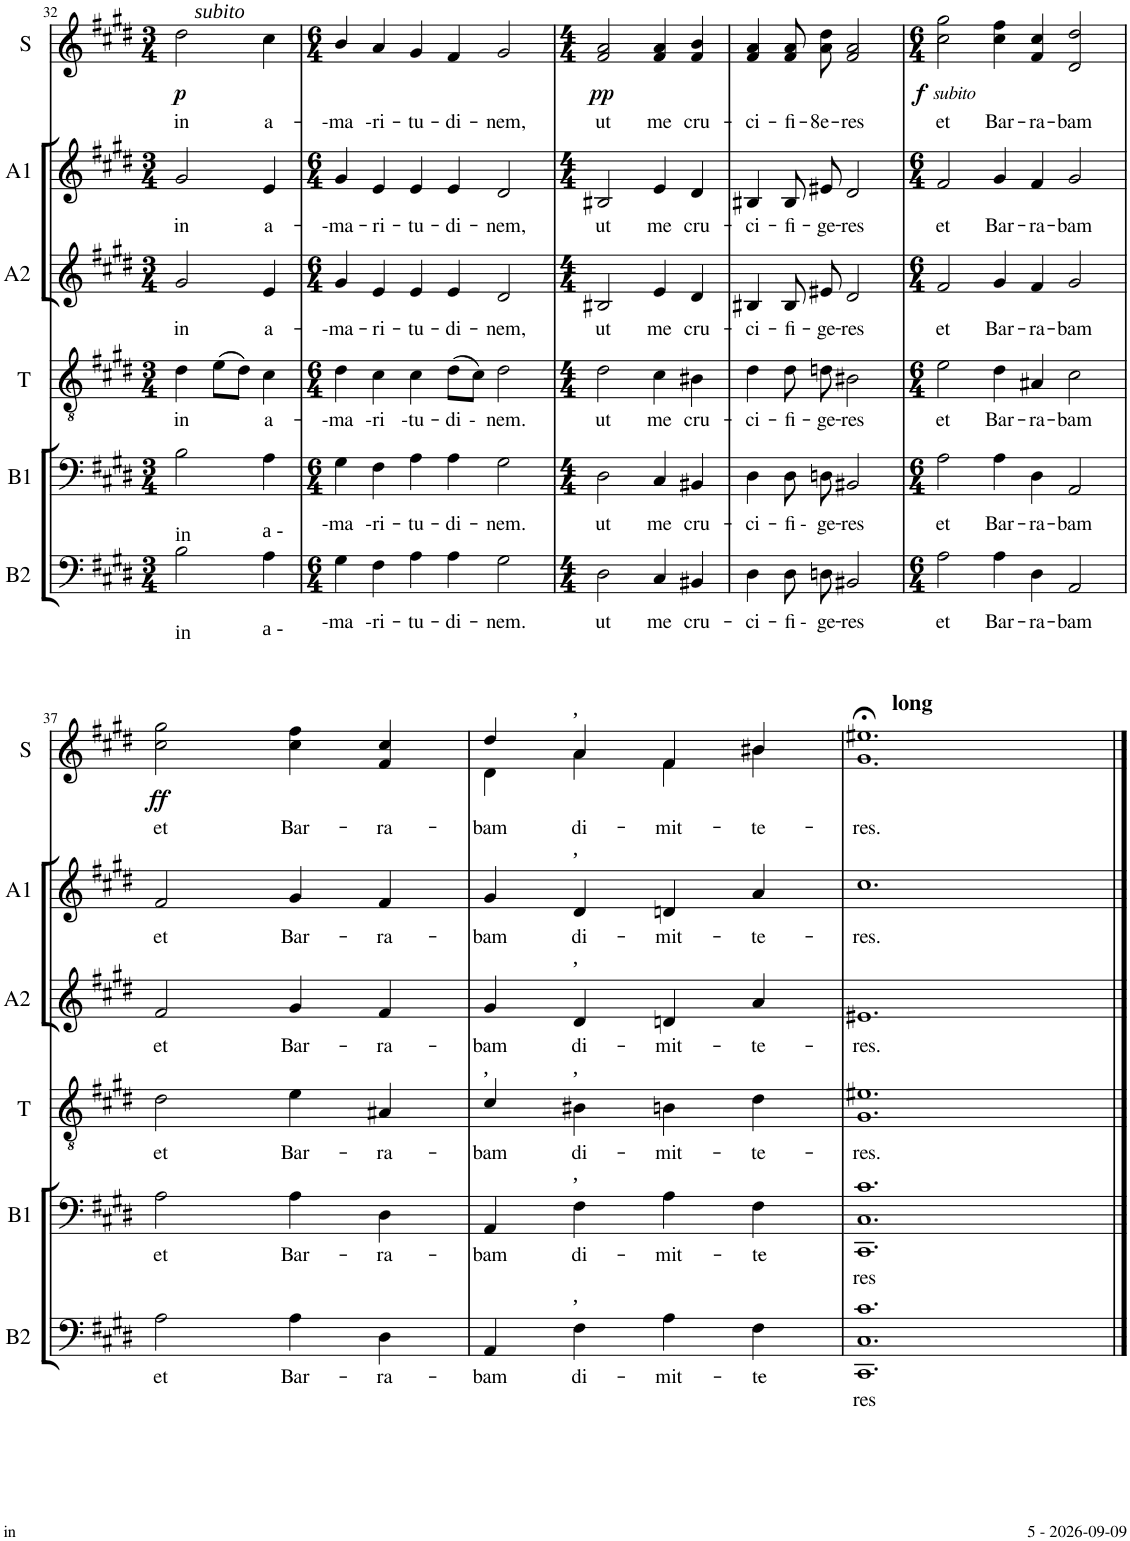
**kern	**text	**text	**kern	**text	**text	**kern	**text	**kern	**text	**kern	**text	**kern	**text	**dynam
*part6	*part6	*part6	*part5	*part5	*part5	*part4	*part4	*part3	*part3	*part2	*part2	*part1	*part1	*part1
*staff6	*staff6	*staff6	*staff5	*staff5	*staff5	*staff4	*staff4	*staff3	*staff3	*staff2	*staff2	*staff1	*staff1	*staff1
*I"Bass 2	*	*	*I"Bass 1	*	*	*I"Tenor	*	*I"Alt 2	*	*I"Alt 1	*	*I"Sopran	*	*
*I'B2	*	*	*I'B1	*	*	*I'T	*	*I'A2	*	*I'A1	*	*I'S	*	*
!!LO:PB:g=z
*clefF4	*	*	*clefF4	*	*	*clefGv2	*	*clefG2	*	*clefG2	*	*clefG2	*	*
*k[f#c#g#d#]	*	*	*k[f#c#g#d#]	*	*	*k[f#c#g#d#]	*	*k[f#c#g#d#]	*	*k[f#c#g#d#]	*	*k[f#c#g#d#]	*	*
*M3/4	*	*	*M3/4	*	*	*M3/4	*	*M3/4	*	*M3/4	*	*M3/4	*	*
=32	=32	=32	=32	=32	=32	=32	=32	=32	=32	=32	=32	=32	=32	=32
!	!	!	!	!	!	!	!	!	!	!	!	!LO:TX:a:i:t=subito	!	!
!	!	!	!LO:TX:b:t=in	!	!	!	!	!	!	!	!	!	!	!
!LO:TX:b:t=in	!	!	!	!	!	!	!	!	!	!	!	!	!	!
!	!	!	!	!	!	!	!LO:LY:b	!	!LO:LY:b	!	!LO:LY:b	!	!LO:LY:b	!LO:DY:b
2B\	.	.	2B\	.	.	4d#\	in	2g#/	in	2g#/	in	2dd#\	in	p
.	.	.	.	.	.	(8e\L	.	.	.	.	.	.	.	.
.	.	.	.	.	.	8d#\J)	.	.	.	.	.	.	.	.
!	!	!	!LO:TX:b:t=a -	!	!	!	!	!	!	!	!	!	!	!
!LO:TX:b:t=a -	!	!	!	!	!	!	!	!	!	!	!	!	!	!
!	!	!	!	!	!	!	!LO:LY:b	!	!LO:LY:b	!	!LO:LY:b	!	!LO:LY:b	!
4A\	.	.	4A\	.	.	4c#\	a-	4e/	a-	4e/	a-	4cc#\	a-	.
=33	=33	=33	=33	=33	=33	=33	=33	=33	=33	=33	=33	=33	=33	=33
*M6/4	*	*	*M6/4	*	*	*M6/4	*	*M6/4	*	*M6/4	*	*M6/4	*	*
!	!LO:LY:b	!	!	!LO:LY:b	!	!	!LO:LY:b	!	!LO:LY:b	!	!LO:LY:b	!	!LO:LY:b	!
4G#\	-ma	.	4G#\	-ma	.	4d#\	-ma	4g#/	-ma-	4g#/	-ma-	4b/	-ma	.
!	!LO:LY:b	!	!	!LO:LY:b	!	!	!LO:LY:b	!	!LO:LY:b	!	!LO:LY:b	!	!LO:LY:b	!
4F#\	-ri-	.	4F#\	-ri-	.	4c#\	-ri	4e/	ri-	4e/	ri-	4a/	-ri-	.
!	!LO:LY:b	!	!	!LO:LY:b	!	!	!LO:LY:b	!	!LO:LY:b	!	!LO:LY:b	!	!LO:LY:b	!
4A\	tu-	.	4A\	tu-	.	4c#\	-tu-	4e/	tu-	4e/	tu-	4g#/	tu-	.
!	!LO:LY:b	!	!	!LO:LY:b	!	!	!LO:LY:b	!	!LO:LY:b	!	!LO:LY:b	!	!LO:LY:b	!
4A\	di-	.	4A\	di-	.	(8d#\L	di	4e/	di-	4e/	di-	4f#/	di-	.
.	.	.	.	.	.	8c#\J)	.	.	.	.	.	.	.	.
!	!LO:LY:b	!	!	!LO:LY:b	!	!	!LO:LY:b	!	!LO:LY:b	!	!LO:LY:b	!	!LO:LY:b	!
2G#\	nem.	.	2G#\	nem.	.	2d#\	- nem.	2d#/	nem,	2d#/	nem,	2g#/	nem,	.
=34	=34	=34	=34	=34	=34	=34	=34	=34	=34	=34	=34	=34	=34	=34
*M4/4	*	*	*M4/4	*	*	*M4/4	*	*M4/4	*	*M4/4	*	*M4/4	*	*
!	!LO:LY:b	!	!	!LO:LY:b	!	!	!LO:LY:b	!	!LO:LY:b	!	!LO:LY:b	!	!LO:LY:b	!LO:DY:b
2D#\	ut	.	2D#\	ut	.	2d#\	ut	2B#X/	ut	2B#X/	ut	2f#/ 2a/	ut	pp
!	!LO:LY:b	!	!	!LO:LY:b	!	!	!LO:LY:b	!	!LO:LY:b	!	!LO:LY:b	!	!LO:LY:b	!
4C#/	me	.	4C#/	me	.	4c#\	me	4e/	me	4e/	me	4f#/ 4a/	me	.
!	!LO:LY:b	!	!	!LO:LY:b	!	!	!LO:LY:b	!	!LO:LY:b	!	!LO:LY:b	!	!LO:LY:b	!
4BB#X/	cru-	.	4BB#X/	cru-	.	4B#X\	cru-	4d#/	cru-	4d#/	cru-	4f#/ 4b/	cru-	.
=35	=35	=35	=35	=35	=35	=35	=35	=35	=35	=35	=35	=35	=35	=35
!	!LO:LY:b	!	!	!LO:LY:b	!	!	!LO:LY:b	!	!LO:LY:b	!	!LO:LY:b	!	!LO:LY:b	!
4D#\	ci-	.	4D#\	ci-	.	4d#\	ci-	4B#X/	ci-	4B#X/	ci-	4f#/ 4a/	ci-	.
!	!LO:LY:b	!	!	!LO:LY:b	!	!	!LO:LY:b	!	!LO:LY:b	!	!LO:LY:b	!	!LO:LY:b	!
8D#\L	fi	.	8D#\L	fi	.	8d#\	fi-	8B#/L	fi-	8B#/L	fi-	8f#/ 8a/L	fi-	.
!	!LO:LY:b	!	!	!LO:LY:b	!	!	!LO:LY:b	!	!LO:LY:b	!	!LO:LY:b	!	!LO:LY:b	!
8Dn\J	- ge-	.	8Dn\J	- ge-	.	8dn\	ge-	8e#X/J	ge-	8e#X/J	ge-	8a/ 8dd#/J	8e-	.
!	!LO:LY:b	!	!	!LO:LY:b	!	!	!LO:LY:b	!	!LO:LY:b	!	!LO:LY:b	!	!LO:LY:b	!
2BB#X/	res	.	2BB#X/	res	.	2B#X\	res	2d#/	res	2d#/	res	2f#/ 2a/	res	.
=36	=36	=36	=36	=36	=36	=36	=36	=36	=36	=36	=36	=36	=36	=36
*M6/4	*	*	*M6/4	*	*	*M6/4	*	*M6/4	*	*M6/4	*	*M6/4	*	*
!	!LO:LY:b	!	!	!LO:LY:b	!	!	!LO:LY:b	!	!LO:LY:b	!	!LO:LY:b	!	!LO:LY:b	!LO:DY:b
*	*	*	*	*	*	*	*	*	*	*	*	*^	*	*
!	!	!	!	!	!	!	!	!	!	!	!	!	!	!	!LO:DY:n=1:b
2A\	et	.	2A\	et	.	2e\	et	2f#/	et	2f#/	et	2gg#\	2cc#\	et	f other-dynamics
!	!LO:LY:b	!	!	!LO:LY:b	!	!	!LO:LY:b	!	!LO:LY:b	!	!LO:LY:b	!	!	!LO:LY:b	!
4A\	Bar-	.	4A\	Bar-	.	4d#\	Bar-	4g#/	Bar-	4g#/	Bar-	4cc#\ 4ff#\	1ryy	Bar-	.
!	!LO:LY:b	!	!	!LO:LY:b	!	!	!LO:LY:b	!	!LO:LY:b	!	!LO:LY:b	!	!	!LO:LY:b	!
4D#\	ra-	.	4D#\	ra-	.	4A#X/	ra-	4f#/	ra-	4f#/	ra-	4f#/ 4cc#/	.	ra-	.
!	!LO:LY:b	!	!	!LO:LY:b	!	!	!LO:LY:b	!	!LO:LY:b	!	!LO:LY:b	!	!	!LO:LY:b	!
2AA/	bam	.	2AA/	bam	.	2c#\	bam	2g#/	bam	2g#/	bam	2d#/ 2dd#/	.	bam	.
!!LO:LB:g=z	!!
=37	=37	=37	=37	=37	=37	=37	=37	=37	=37	=37	=37	=37	=37	=37	=37
!	!LO:LY:b	!	!	!LO:LY:b	!	!	!LO:LY:b	!	!LO:LY:b	!	!LO:LY:b	!	!	!LO:LY:b	!LO:DY:b
2A\	et	.	2A\	et	.	2d#\	et	2f#/	et	2f#/	et	2cc#\ 2gg#\	2.ryy	et	ff
!	!LO:LY:b	!	!	!LO:LY:b	!	!	!LO:LY:b	!	!LO:LY:b	!	!LO:LY:b	!	!	!LO:LY:b	!
4A\	Bar-	.	4A\	Bar-	.	4e\	Bar-	4g#/	Bar-	4g#/	Bar-	4cc#\ 4ff#\	.	Bar-	.
!	!LO:LY:b	!	!	!LO:LY:b	!	!	!LO:LY:b	!	!LO:LY:b	!	!LO:LY:b	!	!	!LO:LY:b	!
4D#\	ra-	.	4D#\	ra-	.	4A#X/	ra-	4f#/	ra-	4f#/	ra-	4f#/	4cc#/	ra-	.
=38	=38	=38	=38	=38	=38	=38	=38	=38	=38	=38	=38	=38	=38	=38	=38
!	!	!	!	!	!	!LO:TX:a:t=,	!	!	!	!	!	!	!	!	!
!	!LO:LY:b	!	!	!LO:LY:b	!	!	!LO:LY:b	!	!LO:LY:b	!	!LO:LY:b	!	!	!LO:LY:b	!
4AA/	bam	.	4AA/	bam	.	4c#/	bam	4g#/	bam	4g#/	bam	4dd#/	4d#\	bam	.
!	!	!	!	!	!	!	!	!	!	!	!	!LO:TX:a:t=,	!	!	!
!	!	!	!	!	!	!	!	!	!	!LO:TX:a:t=,	!	!	!	!	!
!	!	!	!	!	!	!	!	!LO:TX:a:t=,	!	!	!	!	!	!	!
!	!	!	!	!	!	!LO:TX:a:t=,	!	!	!	!	!	!	!	!	!
!	!	!	!LO:TX:a:t=,	!	!	!	!	!	!	!	!	!	!	!	!
!LO:TX:a:t=,	!	!	!	!	!	!	!	!	!	!	!	!	!	!	!
!	!LO:LY:b	!	!	!LO:LY:b	!	!	!LO:LY:b	!	!LO:LY:b	!	!LO:LY:b	!	!	!LO:LY:b	!
4F#\	di-	.	4F#\	di-	.	4B#X\	di-	4d#/	di-	4d#/	di-	4a/	4a\	di-	.
!	!LO:LY:b	!	!	!LO:LY:b	!	!	!LO:LY:b	!	!LO:LY:b	!	!LO:LY:b	!	!	!LO:LY:b	!
4A\	mit-	.	4A\	mit-	.	4Bn\	mit-	4dn/	mit-	4dn/	mit-	4f#/	4f#\	mit-	.
!	!LO:LY:b	!	!	!LO:LY:b	!	!	!LO:LY:b	!	!LO:LY:b	!	!LO:LY:b	!	!	!LO:LY:b	!
4F#\	te-	.	4F#\	te-	.	4d#\	te-	4a/	te-	4a/	te-	4b#X/	4b#\	te-	.
=39	=39	=39	=39	=39	=39	=39	=39	=39	=39	=39	=39	=39	=39	=39	=39
!	!	!	!	!	!	!	!	!	!	!	!	!LO:TX:a:B:t=long	!	!	!
!	!	!LO:LY:b	!	!	!LO:LY:b	!	!LO:LY:b	!	!LO:LY:b	!	!LO:LY:b	!	!	!LO:LY:b	!
1.CC# 1.C# 1.c#	.	res	1.CC# 1.C# 1.c#	.	res	1.G# 1.e#X	res.	1.e#X	-res.	1.cc#	res.	1.ee#X;<	1.g#	res.	.
*	*	*	*	*	*	*	*	*	*	*	*	*v	*v	*	*
==	==	==	==	==	==	==	==	==	==	==	==	==	==	==
*-	*-	*-	*-	*-	*-	*-	*-	*-	*-	*-	*-	*-	*-	*-
